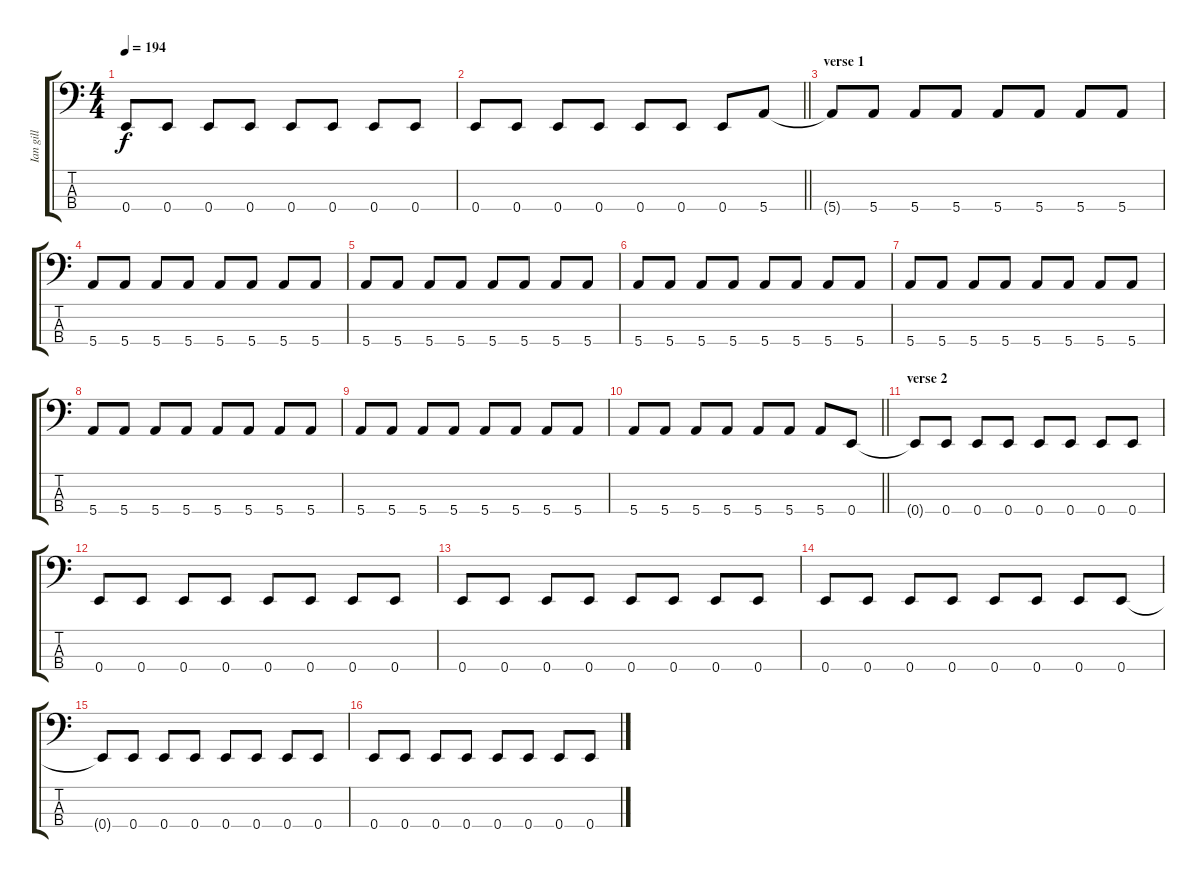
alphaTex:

\track ("Ian gill" "Ian gill") {instrument electricbasspick}
\staff {score tabs}
\tuning (G2 D2 A1 E1) {hide}
\ts (4 4)
\tempo 194
\clef f4
\ks c
0.4.8{dy f} 0.4.8 0.4.8 0.4.8 0.4.8 0.4.8 0.4.8 0.4.8 |
\barLineRight lightlight
0.4.8 0.4.8 0.4.8 0.4.8 0.4.8 0.4.8 0.4.8 5.4.8 |
\section ("" "verse 1")
5.4{t}.8 5.4.8 5.4.8 5.4.8 5.4.8 5.4.8 5.4.8 5.4.8 |
5.4.8 5.4.8 5.4.8 5.4.8 5.4.8 5.4.8 5.4.8 5.4.8 |
5.4.8 5.4.8 5.4.8 5.4.8 5.4.8 5.4.8 5.4.8 5.4.8 |
5.4.8 5.4.8 5.4.8 5.4.8 5.4.8 5.4.8 5.4.8 5.4.8 |
5.4.8 5.4.8 5.4.8 5.4.8 5.4.8 5.4.8 5.4.8 5.4.8 |
5.4.8 5.4.8 5.4.8 5.4.8 5.4.8 5.4.8 5.4.8 5.4.8 |
5.4.8 5.4.8 5.4.8 5.4.8 5.4.8 5.4.8 5.4.8 5.4.8 |
\barLineRight lightlight
5.4.8 5.4.8 5.4.8 5.4.8 5.4.8 5.4.8 5.4.8 0.4.8 |
\section ("" "verse 2")
0.4{t}.8 0.4.8 0.4.8 0.4.8 0.4.8 0.4.8 0.4.8 0.4.8 |
0.4.8 0.4.8 0.4.8 0.4.8 0.4.8 0.4.8 0.4.8 0.4.8 |
0.4.8 0.4.8 0.4.8 0.4.8 0.4.8 0.4.8 0.4.8 0.4.8 |
0.4.8 0.4.8 0.4.8 0.4.8 0.4.8 0.4.8 0.4.8 0.4.8 |
0.4{t}.8 0.4.8 0.4.8 0.4.8 0.4.8 0.4.8 0.4.8 0.4.8 |
0.4.8 0.4.8 0.4.8 0.4.8 0.4.8 0.4.8 0.4.8 0.4.8
